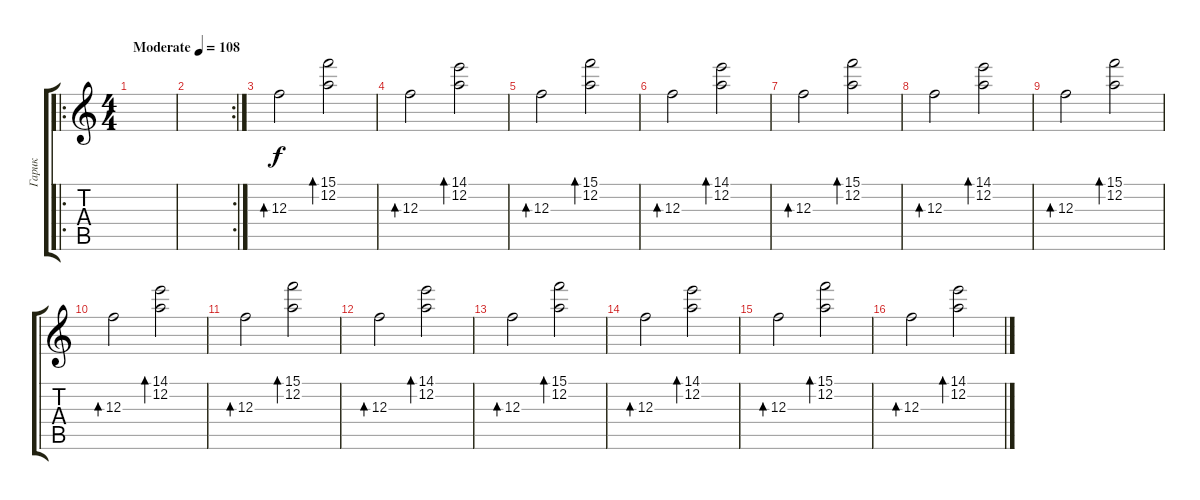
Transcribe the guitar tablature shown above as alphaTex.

\track ("Гарик" "Гарик") {instrument electricguitarjazz}
\staff {score tabs}
\tuning (D4 A3 F3 C3 G2 D2) {hide}
\ro
\ts (4 4)
\tempo (108 "Moderate")
\clef g2
\ks c
|
\rc 2
|
12.3.2{bd 60} (15.1 12.2).2{bd 60} |
12.3.2{bd 60} (14.1 12.2).2{bd 60} |
12.3.2{bd 60} (15.1 12.2).2{bd 60} |
12.3.2{bd 60} (14.1 12.2).2{bd 60} |
12.3.2{bd 60} (15.1 12.2).2{bd 60} |
12.3.2{bd 60} (14.1 12.2).2{bd 60} |
12.3.2{bd 60} (15.1 12.2).2{bd 60} |
12.3.2{bd 60} (14.1 12.2).2{bd 60} |
12.3.2{bd 60} (15.1 12.2).2{bd 60} |
12.3.2{bd 60} (14.1 12.2).2{bd 60} |
12.3.2{bd 60} (15.1 12.2).2{bd 60} |
12.3.2{bd 60} (14.1 12.2).2{bd 60} |
12.3.2{bd 60} (15.1 12.2).2{bd 60} |
12.3.2{bd 60} (14.1 12.2).2{bd 60}
